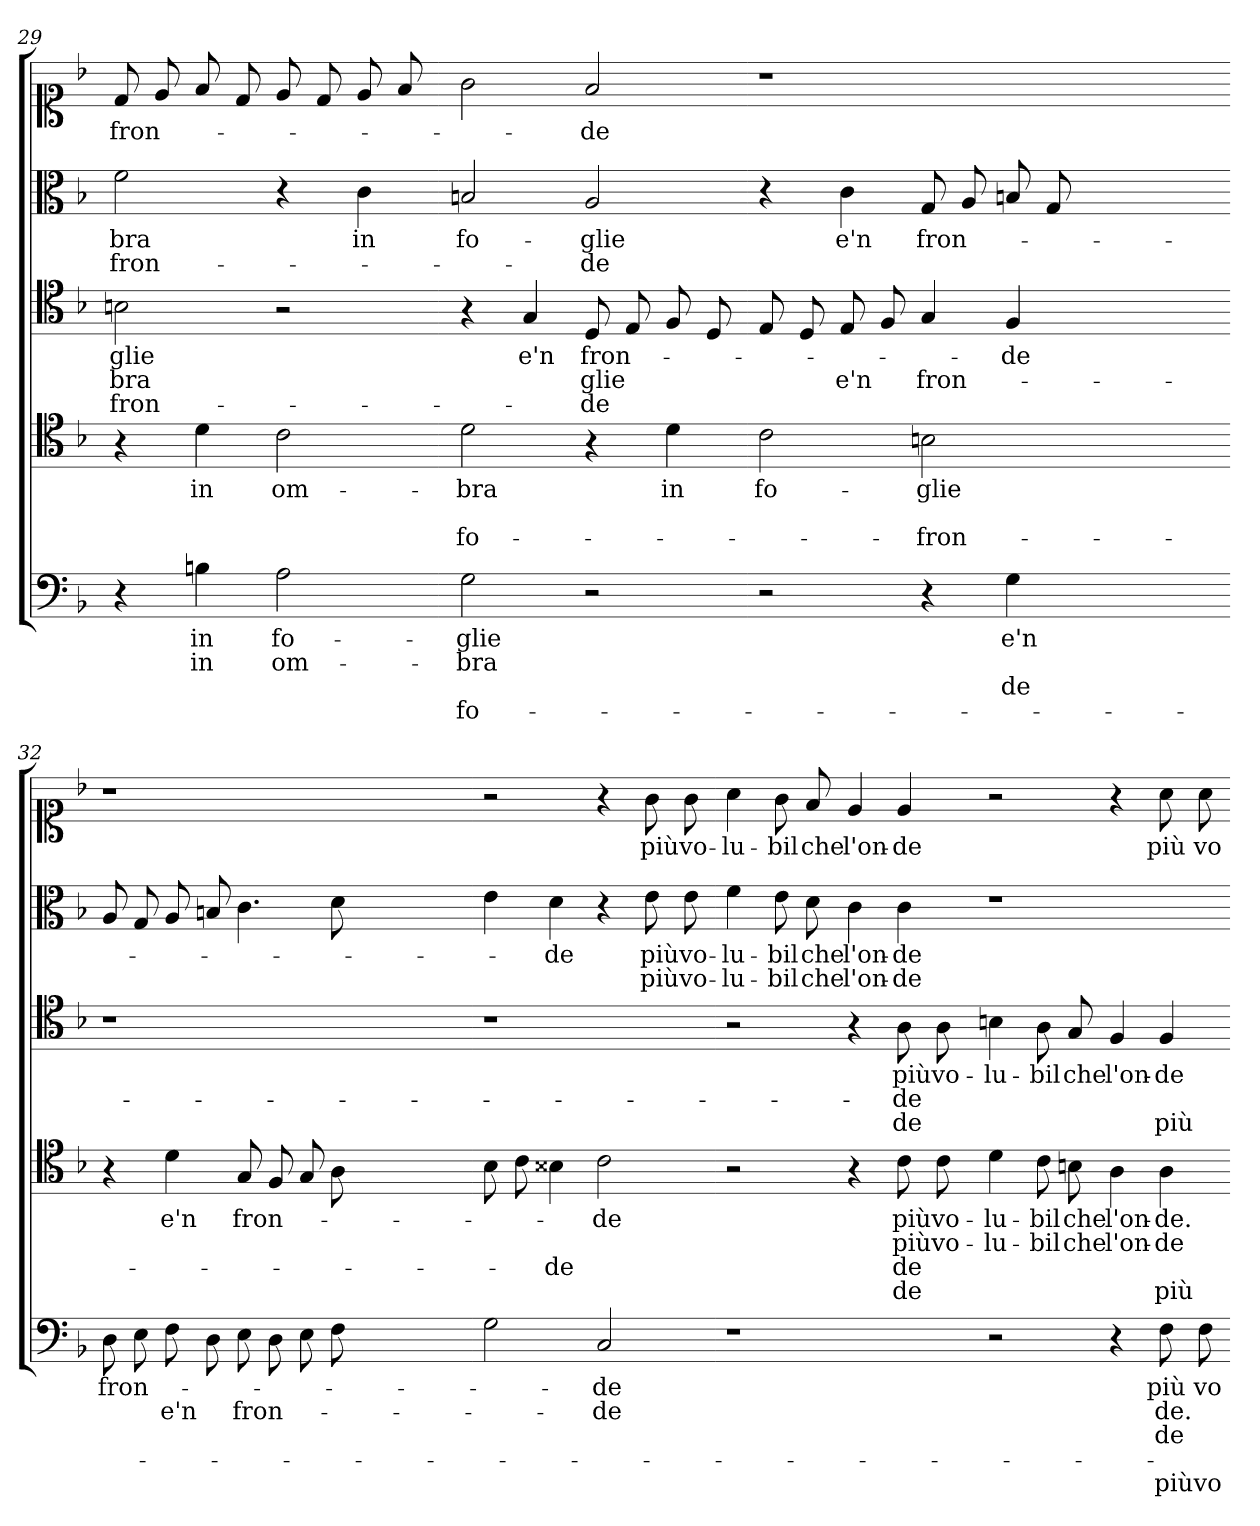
**kern	**text	**text	**text	**text	**text	**kern	**text	**text	**text	**text	**kern	**text	**text	**text	**kern	**text	**text	**kern	**text
*part5	*part5	*part5	*part5	*part5	*part5	*part4	*part4	*part4	*part4	*part4	*part3	*part3	*part3	*part3	*part2	*part2	*part2	*part1	*part1
*staff5	*staff5	*staff5	*staff5	*staff5	*staff5	*staff4	*staff4	*staff4	*staff4	*staff4	*staff3	*staff3	*staff3	*staff3	*staff2	*staff2	*staff2	*staff1	*staff1
*clefF4	*	*	*	*	*	*clefC4	*	*	*	*	*clefC4	*	*	*	*clefC3	*	*	*clefC1	*
*k[b-]	*	*	*	*	*	*k[b-]	*	*	*	*	*k[b-]	*	*	*	*k[b-]	*	*	*k[b-]	*
=29	=29	=29	=29	=29	=29	=29	=29	=29	=29	=29	=29	=29	=29	=29	=29	=29	=29	=29	=29
4r	.	.	.	.	.	4r	.	.	.	.	2Bn	glie	bra	fron-	2f	bra	fron-	8d	fron-
.	.	.	.	.	.	.	.	.	.	.	.	.	.	.	.	.	.	8e	.
4Bn	in	in	.	.	.	4d	in	.	.	.	.	.	.	.	.	.	.	8f	.
.	.	.	.	.	.	.	.	.	.	.	.	.	.	.	.	.	.	8d	.
2A	fo-	om-	.	.	.	2c	om-	.	.	.	2r	.	.	.	4r	.	.	8e	.
.	.	.	.	.	.	.	.	.	.	.	.	.	.	.	.	.	.	8d	.
.	.	.	.	.	.	.	.	.	.	.	.	.	.	.	4c	in	.	8e	.
.	.	.	.	.	.	.	.	.	.	.	.	.	.	.	.	.	.	8f	.
=30-	=30-	=30-	=30-	=30-	=30-	=30-	=30-	=30-	=30-	=30-	=30-	=30-	=30-	=30-	=30-	=30-	=30-	=30-	=30-
2G	glie	bra	.	fo-	.	2d	bra	.	fo-	.	4r	.	.	.	2Bn	fo-	.	2g	.
.	.	.	.	.	.	.	.	.	.	.	4G	e'n	.	.	.	.	.	.	.
2r	.	.	.	.	.	4r	.	.	.	.	8D	fron-	glie	de	2A	glie	de	2f	de
.	.	.	.	.	.	.	.	.	.	.	8E	.	.	.	.	.	.	.	.
.	.	.	.	.	.	4d	in	.	.	.	8F	.	.	.	.	.	.	.	.
.	.	.	.	.	.	.	.	.	.	.	8D	.	.	.	.	.	.	.	.
=31-	=31-	=31-	=31-	=31-	=31-	=31-	=31-	=31-	=31-	=31-	=31-	=31-	=31-	=31-	=31-	=31-	=31-	=31-	=31-
2r	.	.	.	.	.	2c	fo-	.	.	.	8E	.	.	.	4r	.	.	1r	.
.	.	.	.	.	.	.	.	.	.	.	8D	.	.	.	.	.	.	.	.
.	.	.	.	.	.	.	.	.	.	.	8E	.	e'n	.	4c	e'n	.	.	.
.	.	.	.	.	.	.	.	.	.	.	8F	.	.	.	.	.	.	.	.
4r	.	.	.	.	.	2B	glie	.	fron-	.	4G	.	fron-	.	8G	fron-	.	.	.
.	.	.	.	.	.	.	.	.	.	.	.	.	.	.	8A	.	.	.	.
4G	e'n	.	de	.	.	.	.	.	.	.	4F	de	.	.	8Bn	.	.	.	.
.	.	.	.	.	.	.	.	.	.	.	.	.	.	.	8G	.	.	.	.
1ryy	.	.	.	.	.	1ryy	.	.	.	.	1ryy	.	.	.	1ryy	.	.	1ryy	.
=32-	=32-	=32-	=32-	=32-	=32-	=32-	=32-	=32-	=32-	=32-	=32-	=32-	=32-	=32-	=32-	=32-	=32-	=32-	=32-
8D\	fron-	.	.	.	.	4r	.	.	.	.	1r	.	.	.	8A	.	.	1r	.
8E	.	.	.	.	.	.	.	.	.	.	.	.	.	.	8G	.	.	.	.
8F	.	e'n	.	.	.	4d	e'n	.	.	.	.	.	.	.	8A	.	.	.	.
8D\	.	.	.	.	.	.	.	.	.	.	.	.	.	.	8Bn	.	.	.	.
8E	.	fron-	.	.	.	8G	fron-	.	.	.	.	.	.	.	4.c	.	.	.	.
8D\	.	.	.	.	.	8F	.	.	.	.	.	.	.	.	.	.	.	.	.
8E	.	.	.	.	.	8G	.	.	.	.	.	.	.	.	.	.	.	.	.
8F	.	.	.	.	.	8A	.	.	.	.	.	.	.	.	8d	.	.	.	.
1ryy	.	.	.	.	.	1ryy	.	.	.	.	1ryy	.	.	.	1ryy	.	.	1ryy	.
=33-	=33-	=33-	=33-	=33-	=33-	=33-	=33-	=33-	=33-	=33-	=33-	=33-	=33-	=33-	=33-	=33-	=33-	=33-	=33-
2G	.	.	.	.	.	8B	.	.	.	.	1r	.	.	.	4e	.	.	2r	.
.	.	.	.	.	.	8c	.	.	.	.	.	.	.	.	.	.	.	.	.
.	.	.	.	.	.	4B##X	.	.	de	.	.	.	.	.	4d	de	.	.	.
2C	de	de	.	.	.	2c	de	.	.	.	.	.	.	.	4r	.	.	4r	.
.	.	.	.	.	.	.	.	.	.	.	.	.	.	.	8e	più	più	8g	più
.	.	.	.	.	.	.	.	.	.	.	.	.	.	.	8e	vo-	vo-	8g	vo-
=34-	=34-	=34-	=34-	=34-	=34-	=34-	=34-	=34-	=34-	=34-	=34-	=34-	=34-	=34-	=34-	=34-	=34-	=34-	=34-
1r	.	.	.	.	.	2r	.	.	.	.	2r	.	.	.	4f	lu-	lu-	4a	lu-
.	.	.	.	.	.	.	.	.	.	.	.	.	.	.	8e	bil	bil	8g	bil
.	.	.	.	.	.	.	.	.	.	.	.	.	.	.	8d	che	che	8f	che
.	.	.	.	.	.	4r	.	.	.	.	4r	.	.	.	4c	l'on-	l'on-	4e	l'on-
.	.	.	.	.	.	8c	più	più	de	de	8A	più	de	de	4c	de	de	4e	de
.	.	.	.	.	.	8c	vo-	vo-	.	.	8A	vo-	.	.	.	.	.	.	.
=35-	=35-	=35-	=35-	=35-	=35-	=35-	=35-	=35-	=35-	=35-	=35-	=35-	=35-	=35-	=35-	=35-	=35-	=35-	=35-
2r	.	.	.	.	.	4d	lu-	lu-	.	.	4Bn	lu-	.	.	1r	.	.	2r	.
.	.	.	.	.	.	8c	bil	bil	.	.	8A	bil	.	.	.	.	.	.	.
.	.	.	.	.	.	8B	che	che	.	.	8G	che	.	.	.	.	.	.	.
4r	.	.	.	.	.	4A	l'on-	l'on-	.	.	4F	l'on-	.	.	.	.	.	4r	.
8F	più	de.	de	.	più	4A	de.	de	.	più	4F	de	.	più	.	.	.	8a	più
8F	vo-	.	.	.	vo-	.	.	.	.	.	.	.	.	.	.	.	.	8a	vo-
=-	=-	=-	=-	=-	=-	=-	=-	=-	=-	=-	=-	=-	=-	=-	=-	=-	=-	=-	=-
*-	*-	*-	*-	*-	*-	*-	*-	*-	*-	*-	*-	*-	*-	*-	*-	*-	*-	*-	*-
